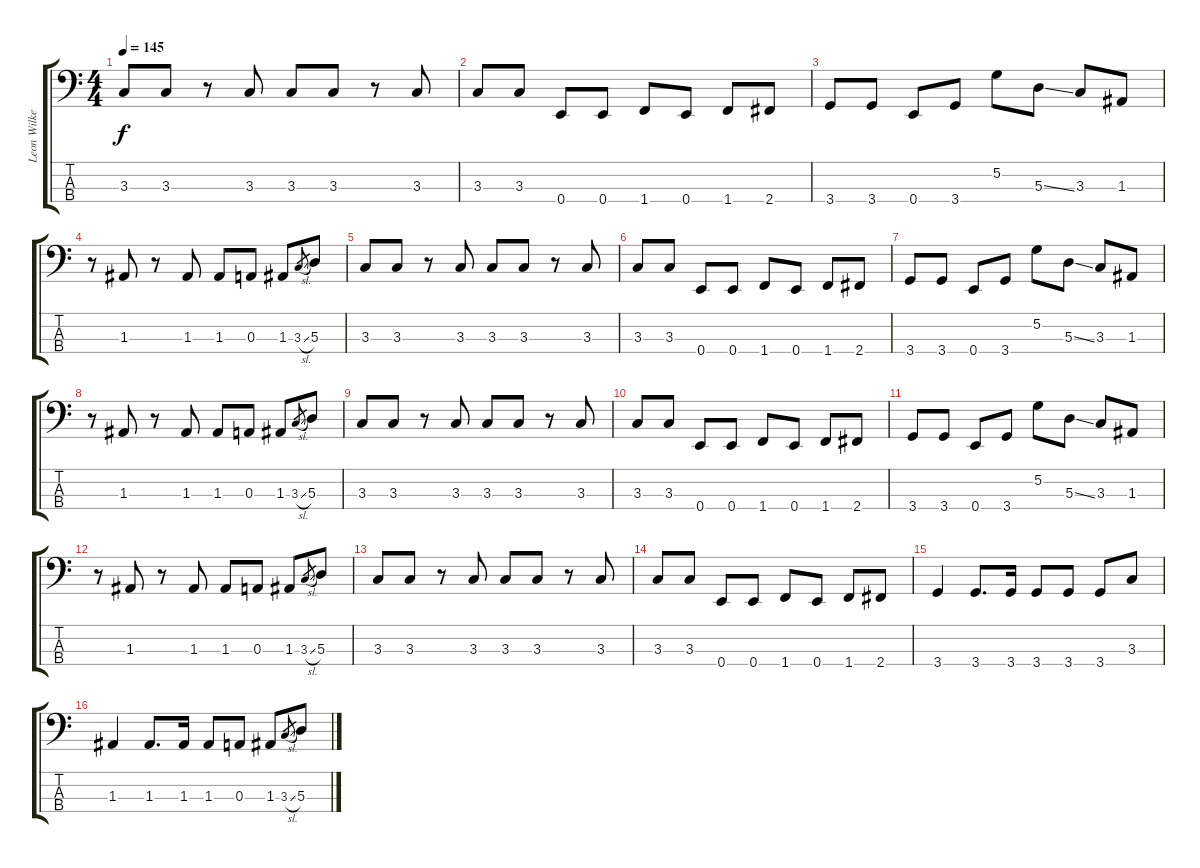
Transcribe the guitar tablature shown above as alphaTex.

\track ("Leon Wilkeson" "Leon Wilke") {instrument electricbassfinger}
\staff {score tabs}
\tuning (G2 D2 A1 E1) {hide}
\ts (4 4)
\tempo 145
\clef f4
\ks c
3.3.8{dy f} 3.3.8 r.8 3.3.8 3.3.8 3.3.8 r.8 3.3.8 |
3.3.8 3.3.8 0.4.8 0.4.8 1.4.8 0.4.8 1.4.8 2.4.8 |
3.4.8 3.4.8 0.4.8 3.4.8 5.2.8 5.3{ss}.8 3.3.8 1.3.8 |
r.8 1.3.8 r.8 1.3.8 1.3.8 0.3.8 1.3.8 3.3{sl}.8{gr} 5.3.8 |
3.3.8 3.3.8 r.8 3.3.8 3.3.8 3.3.8 r.8 3.3.8 |
3.3.8 3.3.8 0.4.8 0.4.8 1.4.8 0.4.8 1.4.8 2.4.8 |
3.4.8 3.4.8 0.4.8 3.4.8 5.2.8 5.3{ss}.8 3.3.8 1.3.8 |
r.8 1.3.8 r.8 1.3.8 1.3.8 0.3.8 1.3.8 3.3{sl}.8{gr} 5.3.8 |
3.3.8 3.3.8 r.8 3.3.8 3.3.8 3.3.8 r.8 3.3.8 |
3.3.8 3.3.8 0.4.8 0.4.8 1.4.8 0.4.8 1.4.8 2.4.8 |
3.4.8 3.4.8 0.4.8 3.4.8 5.2.8 5.3{ss}.8 3.3.8 1.3.8 |
r.8 1.3.8 r.8 1.3.8 1.3.8 0.3.8 1.3.8 3.3{sl}.8{gr} 5.3.8 |
3.3.8 3.3.8 r.8 3.3.8 3.3.8 3.3.8 r.8 3.3.8 |
3.3.8 3.3.8 0.4.8 0.4.8 1.4.8 0.4.8 1.4.8 2.4.8 |
3.4.4 3.4.8{d} 3.4.16 3.4.8 3.4.8 3.4.8 3.3.8 |
1.3.4 1.3.8{d} 1.3.16 1.3.8 0.3.8 1.3.8 3.3{sl}.8{gr} 5.3.8
